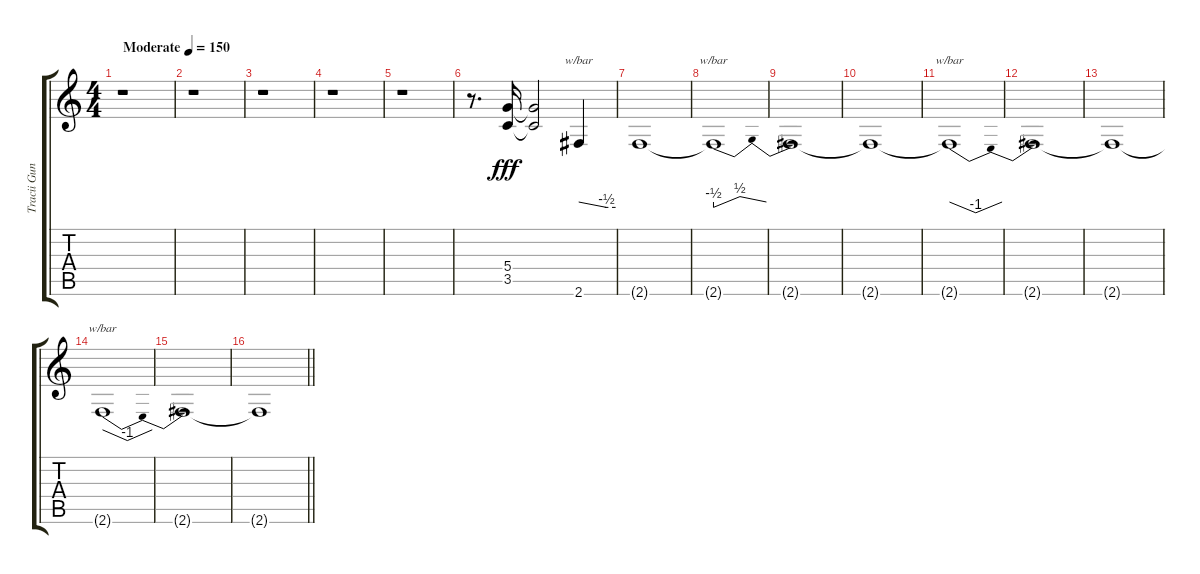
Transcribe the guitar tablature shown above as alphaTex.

\track ("Tracii Guns  - Lead" "Tracii Gun") {instrument distortionguitar}
\staff {score tabs}
\tuning (E4 B3 G3 D3 A2 E2) {hide}
\ts (4 4)
\tempo (150 "Moderate")
\clef g2
\ks c
r.1{dy fff instrument distortionguitar} |
r.1 |
r.1 |
r.1 |
r.1 |
r.8{d} (5.4 3.5).16{instrument guitarfretnoise} (5.4{t} 3.5{t}).2 2.6.4{tbe (custom default 0 0 45 -2 60 -2) instrument distortionguitar} |
2.6{t}.1 |
2.6{t}.1{tbe (dip default 0 -2 25 2 45 2 60 0)} |
2.6{t}.1 |
2.6{t}.1 |
2.6{t}.1{tbe (dip default 0 0 25 -4 35 -4 60 0)} |
2.6{t}.1 |
2.6{t}.1 |
2.6{t}.1{tbe (dip default 0 0 25 -4 35 -4 60 0)} |
2.6{t}.1 |
\barLineRight lightlight
2.6{t}.1
